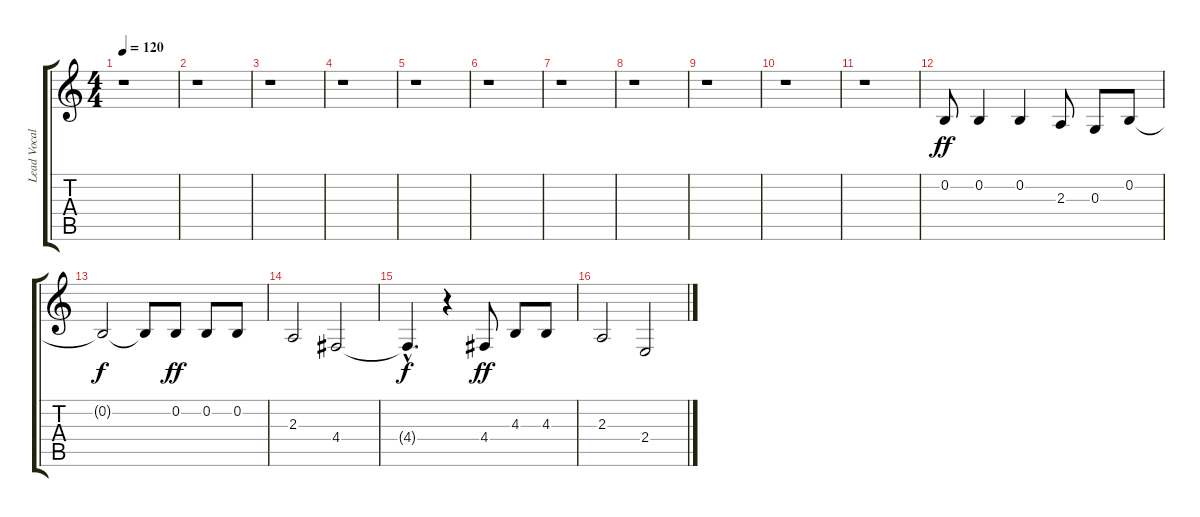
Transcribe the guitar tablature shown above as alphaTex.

\track ("Lead Vocal I" "Lead Vocal") {instrument lead6voice}
\staff {score tabs}
\tuning (E4 B3 G3 D3 A2 E2) {hide}
\ts (4 4)
\tempo 120
\clef g2
\ks c
r.1{dy f} |
r.1 |
r.1 |
r.1 |
r.1 |
r.1 |
r.1 |
r.1 |
r.1 |
r.1 |
r.1 |
0.2.8{dy ff} 0.2.4 0.2.4 2.3.8 0.3.8 0.2.8 |
0.2{t}.2{dy f} 0.2{t}.8 0.2.8{dy ff} 0.2.8 0.2.8 |
2.3.2 4.4.2 |
4.4{hac t}.4{d dy f} r.4 4.4.8{dy ff} 4.3.8 4.3.8 |
2.3.2 2.4.2
